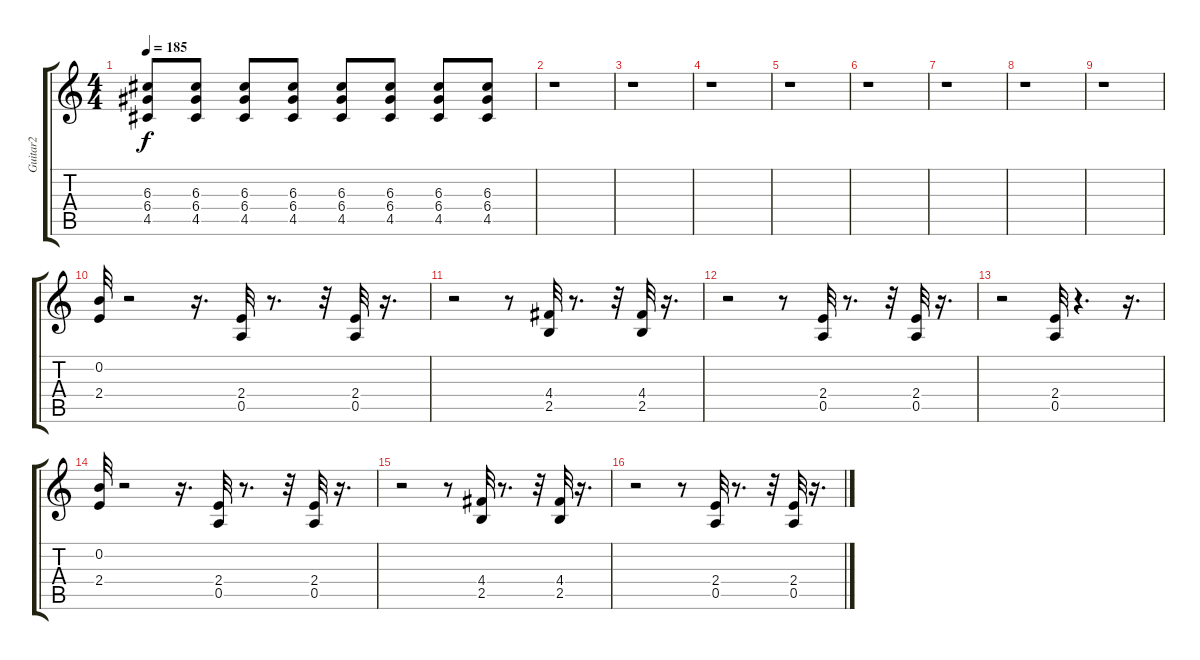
\track ("Guitar2" "Guitar2") {instrument overdrivenguitar}
\staff {score tabs}
\tuning (E4 B3 G3 D3 A2 E2) {hide}
\ts (4 4)
\tempo 185
\clef g2
\ks c
(6.3{t} 6.4{t} 4.5{t}).8{dy f} (6.3 6.4 4.5).8 (6.3 6.4 4.5).8 (6.3 6.4 4.5).8 (6.3 6.4 4.5).8 (6.3 6.4 4.5).8 (6.3 6.4 4.5).8 (6.3 6.4 4.5).8 |
r.1 |
r.1 |
r.1 |
r.1 |
r.1 |
r.1 |
r.1 |
r.1 |
(0.2 2.4).32 r.2 r.16{d} (2.4 0.5).32 r.8{d} r.32 (2.4 0.5).32 r.16{d} |
r.2 r.8 (4.4 2.5).32 r.8{d} r.32 (4.4 2.5).32 r.16{d} |
r.2 r.8 (2.4 0.5).32 r.8{d} r.32 (2.4 0.5).32 r.16{d} |
r.2 (2.4 0.5).32 r.4{d} r.16{d} |
(0.2 2.4).32 r.2 r.16{d} (2.4 0.5).32 r.8{d} r.32 (2.4 0.5).32 r.16{d} |
r.2 r.8 (4.4 2.5).32 r.8{d} r.32 (4.4 2.5).32 r.16{d} |
r.2 r.8 (2.4 0.5).32 r.8{d} r.32 (2.4 0.5).32 r.16{d}
